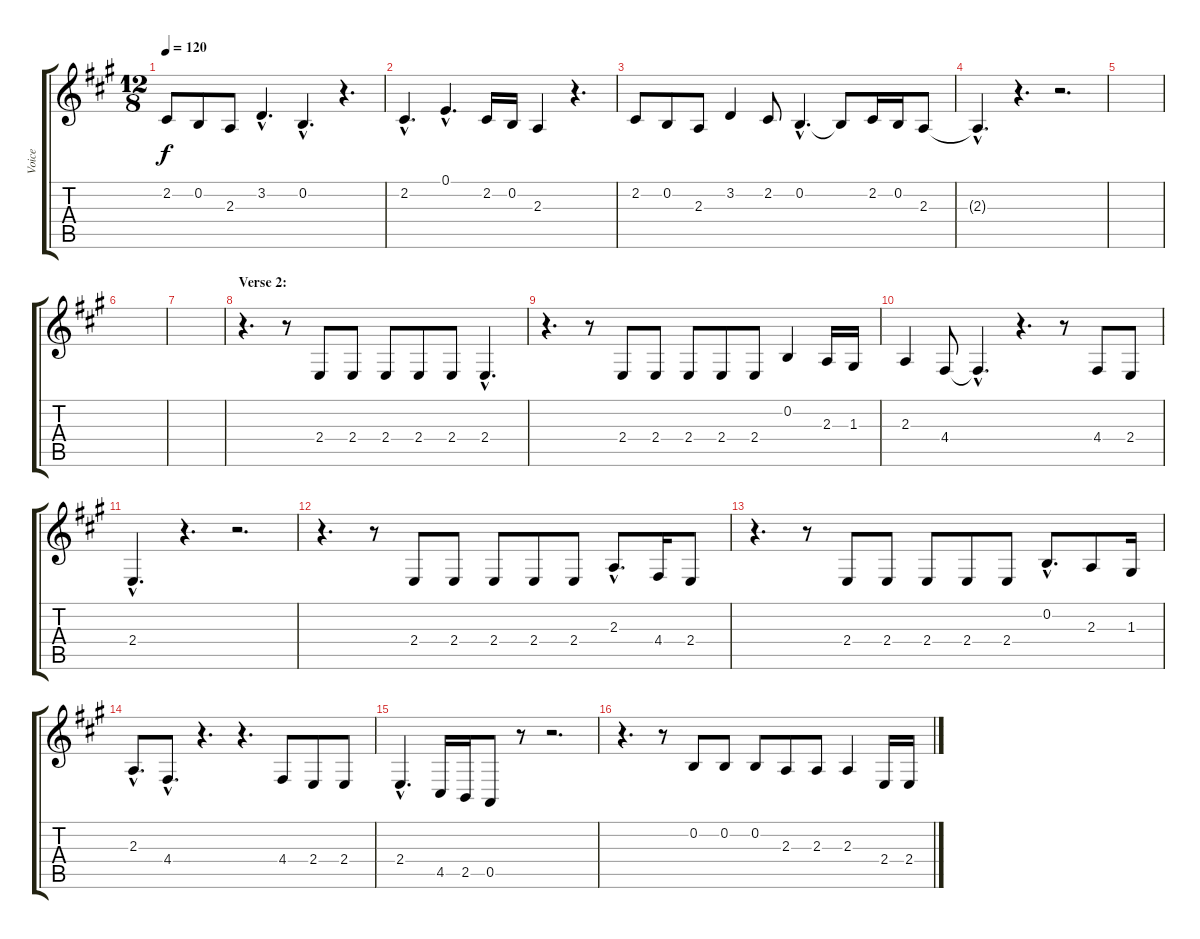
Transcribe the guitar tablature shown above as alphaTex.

\track ("Voice" "Voice") {instrument tuba}
\staff {score tabs}
\tuning (E4 B3 G3 D3 A2 E2) {hide}
\ts (12 8)
\tempo 120
\clef g2
\ks a
2.2.8{dy f} 0.2.8 2.3.8 3.2{hac}.4{d} 0.2{hac}.4{d} r.4{d} |
2.2{hac}.4{d} 0.1{hac}.4{d} 2.2.16 0.2.16 2.3.4 r.4{d} |
2.2.8 0.2.8 2.3.8 3.2.4 2.2.8 0.2{hac}.4{d} 0.2{t}.8 2.2.16 0.2.16 2.3.8 |
2.3{hac t}.4{d} r.4{d} r.2{d} |
|
|
|
\section ("" "Verse 2:")
r.4{d} r.8 2.4.8 2.4.8 2.4.8 2.4.8 2.4.8 2.4{hac}.4{d} |
r.4{d} r.8 2.4.8 2.4.8 2.4.8 2.4.8 2.4.8 0.2.4 2.3.16 1.3.16 |
2.3.4 4.4.8 4.4{hac t}.4{d} r.4{d} r.8 4.4.8 2.4.8 |
2.4{hac}.4{d} r.4{d} r.2{d} |
r.4{d} r.8 2.4.8 2.4.8 2.4.8 2.4.8 2.4.8 2.3{hac}.8{d} 4.4.16 2.4.8 |
r.4{d} r.8 2.4.8 2.4.8 2.4.8 2.4.8 2.4.8 0.2{hac}.8{d} 2.3.8 1.3.16 |
2.3{hac}.8{d} 4.4{hac}.8{d} r.4{d} r.4{d} 4.4.8 2.4.8 2.4.8 |
2.4{hac}.4{d} 4.5.16 2.5.16 0.5.8 r.8 r.2{d} |
r.4{d} r.8 0.2.8 0.2.8 0.2.8 2.3.8 2.3.8 2.3.4 2.4.16 2.4.16
